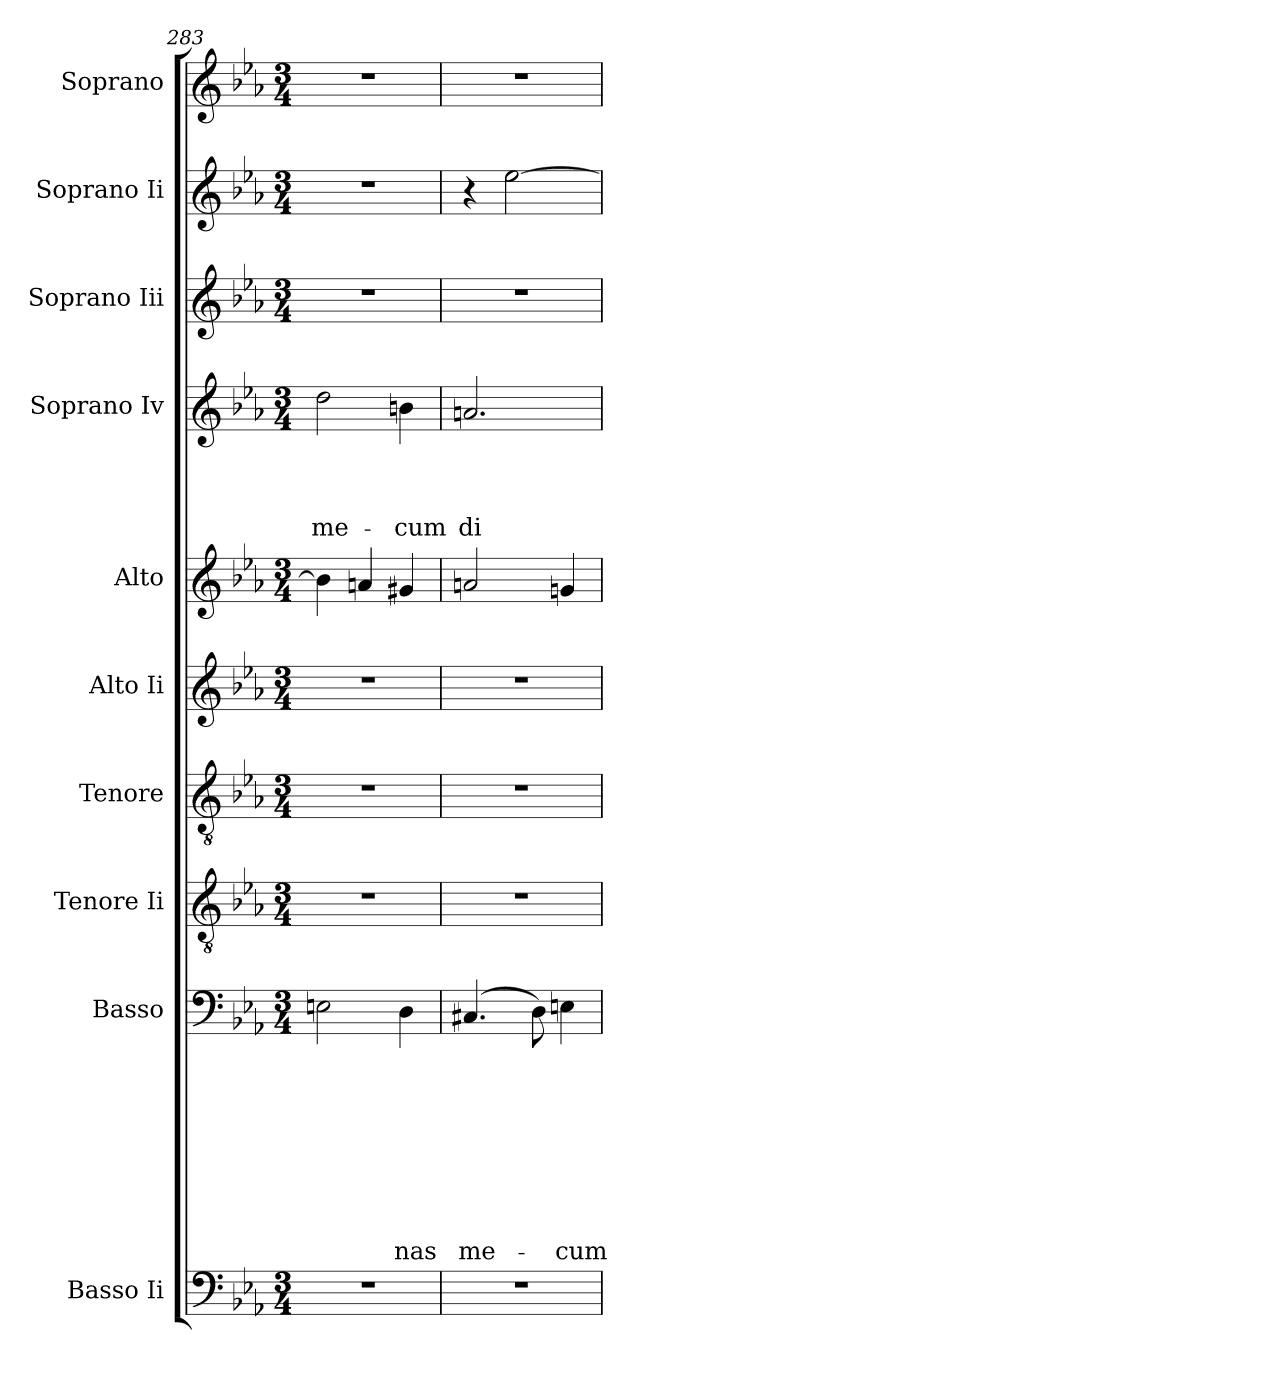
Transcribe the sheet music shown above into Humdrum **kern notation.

**kern	**kern	**text	**text	**text	**text	**text	**text	**text	**text	**text	**kern	**kern	**kern	**kern	**kern	**text	**text	**text	**text	**kern	**kern	**kern
*part10	*part9	*part9	*part9	*part9	*part9	*part9	*part9	*part9	*part9	*part9	*part8	*part7	*part6	*part5	*part4	*part4	*part4	*part4	*part4	*part3	*part2	*part1
*staff10	*staff9	*staff9	*staff9	*staff9	*staff9	*staff9	*staff9	*staff9	*staff9	*staff9	*staff8	*staff7	*staff6	*staff5	*staff4	*staff4	*staff4	*staff4	*staff4	*staff3	*staff2	*staff1
*I"Basso Ii	*I"Basso	*	*	*	*	*	*	*	*	*	*I"Tenore Ii	*I"Tenore	*I"Alto Ii	*I"Alto	*I"Soprano Iv	*	*	*	*	*I"Soprano Iii	*I"Soprano Ii	*I"Soprano
*clefF4	*clefF4	*	*	*	*	*	*	*	*	*	*clefGv2	*clefGv2	*clefG2	*clefG2	*clefG2	*	*	*	*	*clefG2	*clefG2	*clefG2
*k[b-e-a-]	*k[b-e-a-]	*	*	*	*	*	*	*	*	*	*k[b-e-a-]	*k[b-e-a-]	*k[b-e-a-]	*k[b-e-a-]	*k[b-e-a-]	*	*	*	*	*k[b-e-a-]	*k[b-e-a-]	*k[b-e-a-]
*E-:	*E-:	*	*	*	*	*	*	*	*	*	*E-:	*E-:	*E-:	*E-:	*E-:	*	*	*	*	*E-:	*E-:	*E-:
*M3/4	*M3/4	*	*	*	*	*	*	*	*	*	*M3/4	*M3/4	*M3/4	*M3/4	*M3/4	*	*	*	*	*M3/4	*M3/4	*M3/4
=283	=283	=283	=283	=283	=283	=283	=283	=283	=283	=283	=283	=283	=283	=283	=283	=283	=283	=283	=283	=283	=283	=283
!LO:N:vis=1	!	!	!	!	!	!	!	!	!	!	!LO:N:vis=1	!LO:N:vis=1	!LO:N:vis=1	!	!	!	!	!	!LO:LY:b	!LO:N:vis=1	!LO:N:vis=1	!LO:N:vis=1
2.r	2En\	.	.	.	.	.	.	.	.	.	2.r	2.r	2.r	4b-\]	2dd\	.	.	.	me-	2.r	2.r	2.r
.	.	.	.	.	.	.	.	.	.	.	.	.	.	4an/	.	.	.	.	.	.	.	.
!	!	!	!	!	!	!	!	!	!	!LO:LY:b	!	!	!	!	!	!	!	!	!LO:LY:b	!	!	!
.	4D\	.	.	.	.	.	.	.	.	-nas	.	.	.	4g#X/	4bn\	.	.	.	-cum	.	.	.
=284	=284	=284	=284	=284	=284	=284	=284	=284	=284	=284	=284	=284	=284	=284	=284	=284	=284	=284	=284	=284	=284	=284
!LO:N:vis=1	!	!	!	!	!	!	!	!	!	!LO:LY:b	!LO:N:vis=1	!LO:N:vis=1	!LO:N:vis=1	!	!	!	!	!	!LO:LY:b	!LO:N:vis=1	!	!LO:N:vis=1
2.r	(4.C#X/	.	.	.	.	.	.	.	.	me-	2.r	2.r	2.r	2an/	2.an/	.	.	.	di-	2.r	4r	2.r
.	.	.	.	.	.	.	.	.	.	.	.	.	.	.	.	.	.	.	.	.	[>2ee-\	.
.	8D\)	.	.	.	.	.	.	.	.	.	.	.	.	.	.	.	.	.	.	.	.	.
!	!	!	!	!	!	!	!	!	!	!LO:LY:b	!	!	!	!	!	!	!	!	!	!	!	!
.	4En\	.	.	.	.	.	.	.	.	-cum	.	.	.	4gn/	.	.	.	.	.	.	.	.
=	=	=	=	=	=	=	=	=	=	=	=	=	=	=	=	=	=	=	=	=	=	=
*-	*-	*-	*-	*-	*-	*-	*-	*-	*-	*-	*-	*-	*-	*-	*-	*-	*-	*-	*-	*-	*-	*-
